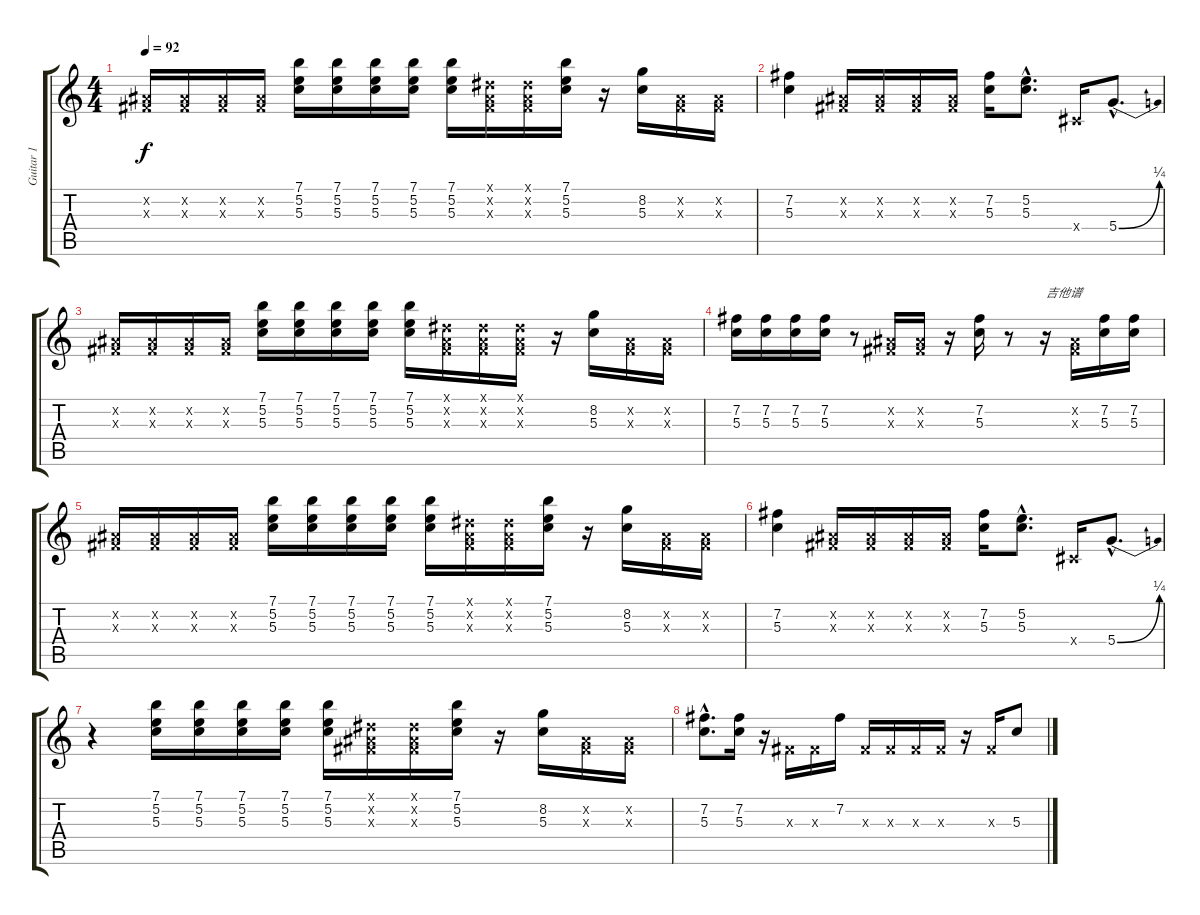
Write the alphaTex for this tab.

\track ("Guitar 1" "Guitar 1") {instrument overdrivenguitar}
\staff {score tabs}
\tuning (E4 B3 G3 D3 A2 E2) {hide}
\ts (4 4)
\tempo 92
\clef g2
\ks c
(-1.2{x} -1.3{x}).16{dy f} (-1.2{x} -1.3{x}).16 (-1.2{x} -1.3{x}).16 (-1.2{x} -1.3{x}).16 (7.1 5.2 5.3).16 (7.1 5.2 5.3).16 (7.1 5.2 5.3).16 (7.1 5.2 5.3).16 (7.1 5.2 5.3).16 (-1.1{x} -1.2{x} -1.3{x}).16 (-1.1{x} -1.2{x} -1.3{x}).16 (7.1 5.2 5.3).16 r.16 (8.2 5.3).16 (-1.2{x} -1.3{x}).16 (-1.2{x} -1.3{x}).16 |
(7.2 5.3).4 (-1.2{x} -1.3{x}).16 (-1.2{x} -1.3{x}).16 (-1.2{x} -1.3{x}).16 (-1.2{x} -1.3{x}).16 (7.2 5.3).16 (5.2{hac} 5.3{hac}).8{d} -1.4{x}.16 5.4{be (bend 0 0 60 1) hac}.8{d} |
(-1.2{x} -1.3{x}).16 (-1.2{x} -1.3{x}).16 (-1.2{x} -1.3{x}).16 (-1.2{x} -1.3{x}).16 (7.1 5.2 5.3).16 (7.1 5.2 5.3).16 (7.1 5.2 5.3).16 (7.1 5.2 5.3).16 (7.1 5.2 5.3).16 (-1.1{x} -1.2{x} -1.3{x}).16 (-1.1{x} -1.2{x} -1.3{x}).16 (-1.1{x} -1.2{x} -1.3{x}).16 r.16 (8.2 5.3).16 (-1.2{x} -1.3{x}).16 (-1.2{x} -1.3{x}).16 |
(7.2 5.3).16 (7.2 5.3).16 (7.2 5.3).16 (7.2 5.3).16 r.8 (-1.2{x} -1.3{x}).16 (-1.2{x} -1.3{x}).16 r.16 (7.2 5.3).16 r.8 r.16{txt "吉他谱"} (-1.2{x} -1.3{x}).16 (7.2 5.3).16 (7.2 5.3).16 |
(-1.2{x} -1.3{x}).16 (-1.2{x} -1.3{x}).16 (-1.2{x} -1.3{x}).16 (-1.2{x} -1.3{x}).16 (7.1 5.2 5.3).16 (7.1 5.2 5.3).16 (7.1 5.2 5.3).16 (7.1 5.2 5.3).16 (7.1 5.2 5.3).16 (-1.1{x} -1.2{x} -1.3{x}).16 (-1.1{x} -1.2{x} -1.3{x}).16 (7.1 5.2 5.3).16 r.16 (8.2 5.3).16 (-1.2{x} -1.3{x}).16 (-1.2{x} -1.3{x}).16 |
(7.2 5.3).4 (-1.2{x} -1.3{x}).16 (-1.2{x} -1.3{x}).16 (-1.2{x} -1.3{x}).16 (-1.2{x} -1.3{x}).16 (7.2 5.3).16 (5.2{hac} 5.3{hac}).8{d} -1.4{x}.16 5.4{be (bend 0 0 60 1) hac}.8{d} |
r.4 (7.1 5.2 5.3).16 (7.1 5.2 5.3).16 (7.1 5.2 5.3).16 (7.1 5.2 5.3).16 (7.1 5.2 5.3).16 (-1.1{x} -1.2{x} -1.3{x}).16 (-1.1{x} -1.2{x} -1.3{x}).16 (7.1 5.2 5.3).16 r.16 (8.2 5.3).16 (-1.2{x} -1.3{x}).16 (-1.2{x} -1.3{x}).16 |
(7.2{hac} 5.3{hac}).8{d} (7.2 5.3).16 r.16 -1.3{x}.16 -1.3{x}.16 7.2.16 -1.3{x}.16 -1.3{x}.16 -1.3{x}.16 -1.3{x}.16 r.16 -1.3{x}.16 5.3.8
